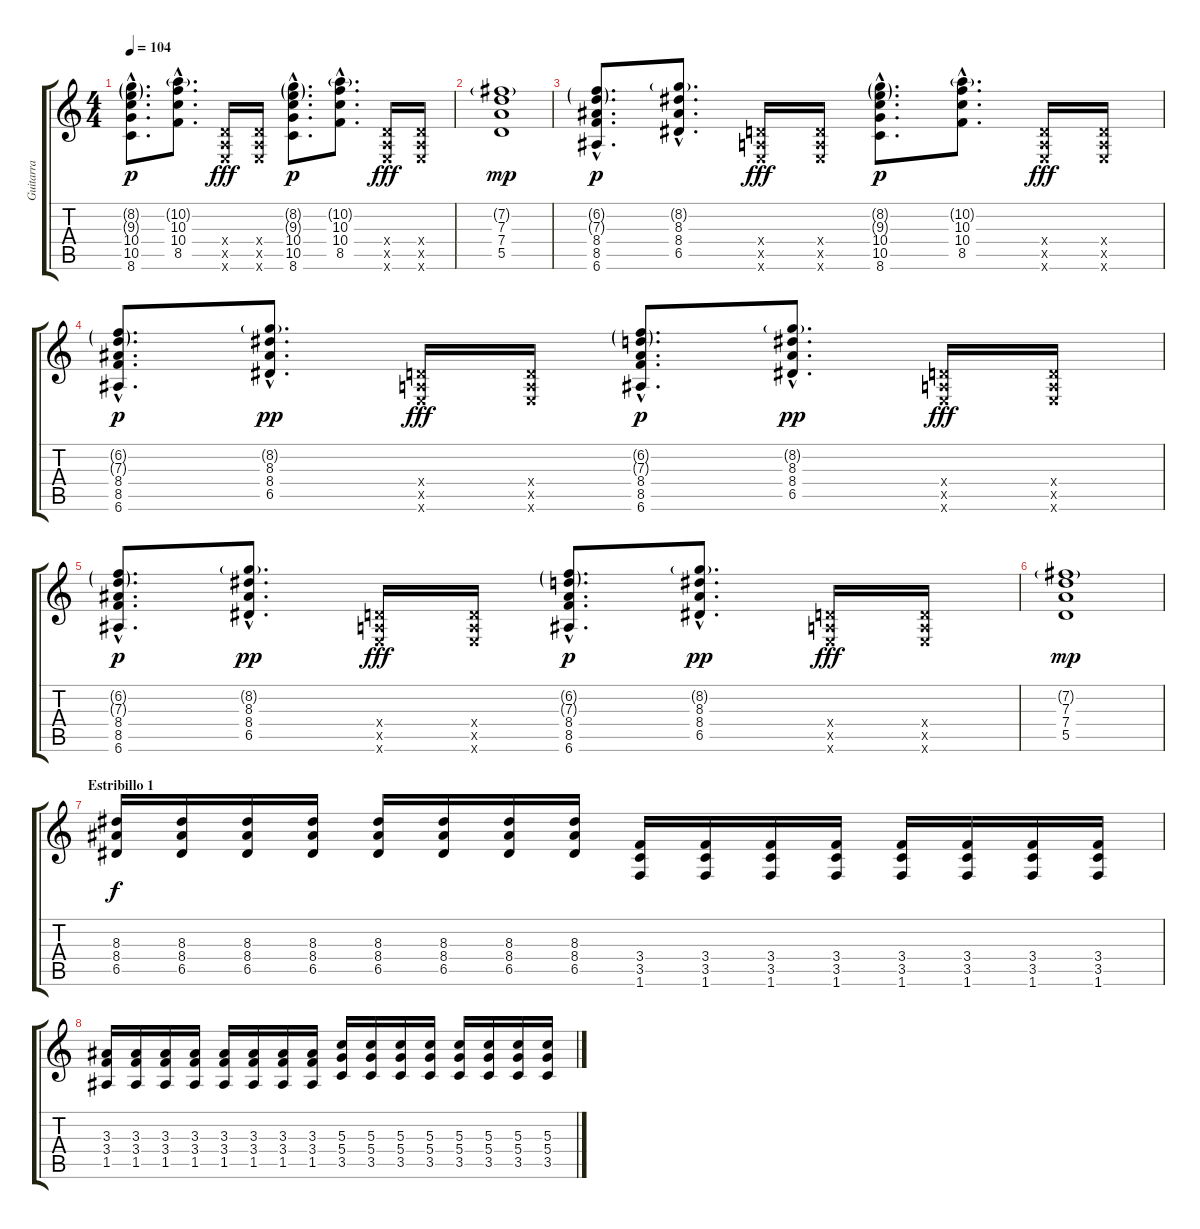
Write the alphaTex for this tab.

\track ("Guitarra" "Guitarra") {instrument distortionguitar}
\staff {score tabs}
\tuning (E4 B3 G3 D3 A2 E2) {hide}
\ts (4 4)
\tempo 104
\clef g2
\ks c
(8.2{g hac} 9.3{g hac} 10.4{hac} 10.5{hac} 8.6{hac}).8{d dy p instrument acousticguitarnylon} (10.2{g hac} 10.3{hac} 10.4{hac} 8.5{hac}).8{d} (0.4{x} 0.5{x} 0.6{x}).16{dy fff} (0.4{x} 0.5{x} 0.6{x}).16 (8.2{g hac} 9.3{g hac} 10.4{hac} 10.5{hac} 8.6{hac}).8{d dy p} (10.2{g hac} 10.3{hac} 10.4{hac} 8.5{hac}).8{d} (0.4{x} 0.5{x} 0.6{x}).16{dy fff} (0.4{x} 0.5{x} 0.6{x}).16 |
(7.2{g} 7.3 7.4 5.5).1{dy mp instrument acousticguitarnylon} |
(6.2{g hac} 7.3{g hac} 8.4{hac} 8.5{hac} 6.6{hac}).8{d dy p instrument acousticguitarnylon} (8.2{g hac} 8.3{hac} 8.4{hac} 6.5{hac}).8{d} (0.4{x} 0.5{x} 0.6{x}).16{dy fff} (0.4{x} 0.5{x} 0.6{x}).16 (8.2{g hac} 9.3{g hac} 10.4{hac} 10.5{hac} 8.6{hac}).8{d dy p} (10.2{g hac} 10.3{hac} 10.4{hac} 8.5{hac}).8{d} (0.4{x} 0.5{x} 0.6{x}).16{dy fff} (0.4{x} 0.5{x} 0.6{x}).16 |
(6.2{g hac} 7.3{g hac} 8.4{hac} 8.5{hac} 6.6{hac}).8{d dy p instrument acousticguitarnylon} (8.2{g hac} 8.3{hac} 8.4{hac} 6.5{hac}).8{d dy pp} (0.4{x} 0.5{x} 0.6{x}).16{dy fff} (0.4{x} 0.5{x} 0.6{x}).16 (6.2{g hac} 7.3{g hac} 8.4{hac} 8.5{hac} 6.6{hac}).8{d dy p} (8.2{g hac} 8.3{hac} 8.4{hac} 6.5{hac}).8{d dy pp} (0.4{x} 0.5{x} 0.6{x}).16{dy fff} (0.4{x} 0.5{x} 0.6{x}).16 |
(6.2{g hac} 7.3{g hac} 8.4{hac} 8.5{hac} 6.6{hac}).8{d dy p instrument acousticguitarnylon} (8.2{g hac} 8.3{hac} 8.4{hac} 6.5{hac}).8{d dy pp} (0.4{x} 0.5{x} 0.6{x}).16{dy fff} (0.4{x} 0.5{x} 0.6{x}).16 (6.2{g hac} 7.3{g hac} 8.4{hac} 8.5{hac} 6.6{hac}).8{d dy p} (8.2{g hac} 8.3{hac} 8.4{hac} 6.5{hac}).8{d dy pp} (0.4{x} 0.5{x} 0.6{x}).16{dy fff} (0.4{x} 0.5{x} 0.6{x}).16 |
(7.2{g} 7.3 7.4 5.5).1{dy mp instrument distortionguitar} |
\section ("" "Estribillo 1")
(8.3 8.4 6.5).16{dy f} (8.3 8.4 6.5).16 (8.3 8.4 6.5).16 (8.3 8.4 6.5).16 (8.3 8.4 6.5).16 (8.3 8.4 6.5).16 (8.3 8.4 6.5).16 (8.3 8.4 6.5).16 (3.4 3.5 1.6).16 (3.4 3.5 1.6).16 (3.4 3.5 1.6).16 (3.4 3.5 1.6).16 (3.4 3.5 1.6).16 (3.4 3.5 1.6).16 (3.4 3.5 1.6).16 (3.4 3.5 1.6).16 |
(3.3 3.4 1.5).16 (3.3 3.4 1.5).16 (3.3 3.4 1.5).16 (3.3 3.4 1.5).16 (3.3 3.4 1.5).16 (3.3 3.4 1.5).16 (3.3 3.4 1.5).16 (3.3 3.4 1.5).16 (5.3 5.4 3.5).16 (5.3 5.4 3.5).16 (5.3 5.4 3.5).16 (5.3 5.4 3.5).16 (5.3 5.4 3.5).16 (5.3 5.4 3.5).16 (5.3 5.4 3.5).16 (5.3 5.4 3.5).16
